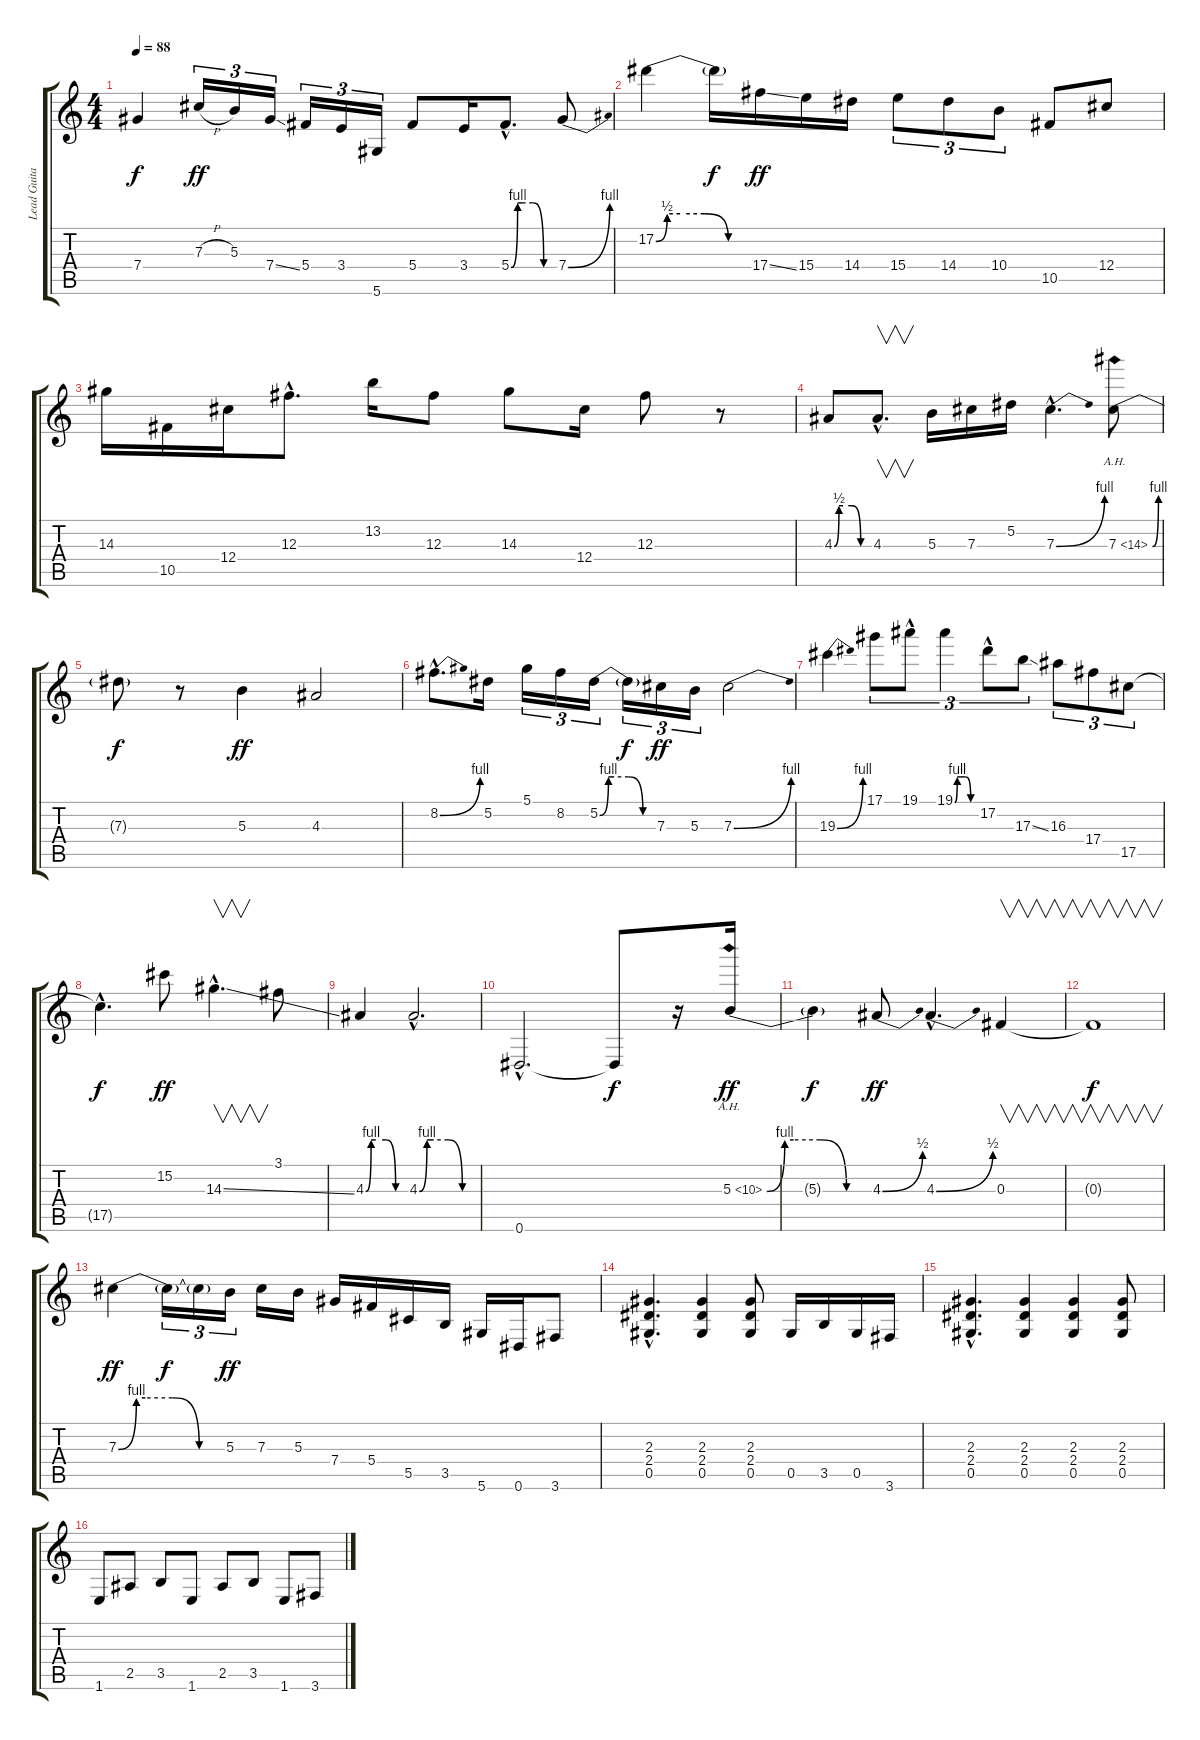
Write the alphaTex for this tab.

\track ("Lead Guitar" "Lead Guita") {instrument distortionguitar}
\staff {score tabs}
\tuning (Eb4 Bb3 Gb3 Db3 Ab2 Eb2) {hide}
\ts (4 4)
\tempo 88
\clef g2
\ks c
7.4{t}.4{dy f} 7.3{h}.16{tu (3 2) dy ff} 5.3.16{tu (3 2)} 7.4{ss}.16{tu (3 2)} 5.4.16{tu (3 2)} 3.4.16{tu (3 2)} 5.6.16{tu (3 2)} 5.4.8 3.4.16 5.4{be (custom 0 0 9 4 15 4 30 4 45 0 60 0) hac}.8{d} 7.4{be (bend 0 0 60 4)}.8 |
17.2{be (custom 0 0 7 2 15 2 30 2 45 0 60 0)}.4 17.2{t}.16{dy f} 17.4{ss}.16{dy ff} 15.4.16 14.4.16 15.4.8{tu (3 2)} 14.4.8{tu (3 2)} 10.4.8{tu (3 2)} 10.5.8 12.4.8 |
14.3.16 10.5.16 12.4.16 12.3{hac}.8{d} 13.2.16 12.3.8 14.3.8 12.4.16 12.3.8 r.8 |
4.3{be (custom 0 0 8 2 15 2 30 2 45 0 60 0)}.8 4.3{hac}.8{v d} 5.3.16 7.3.16 5.2.16 7.3{be (bend 0 0 60 4) hac}.4{d} 7.3{be (bend 0 0 60 4) ah 7}.8 |
7.3{t}.8{dy f} r.8 5.3.4{dy ff} 4.3.2 |
8.2{be (bend 0 0 60 4) hac}.8{d} 5.2.16 5.1.16{tu (3 2)} 8.2.16{tu (3 2)} 5.2{be (custom 0 0 9 4 15 4 30 4 45 0 60 0)}.16{tu (3 2)} 5.2{t}.16{tu (3 2) dy f} 7.3.16{tu (3 2) dy ff} 5.3.16{tu (3 2)} 7.3{be (bend 0 0 60 4)}.2 |
19.3{be (bend 0 0 60 4)}.4 17.1.8{tu (3 2)} 19.1{hac}.8{tu (3 2)} 19.1{be (custom 0 0 7 4 15 4 30 4 45 0 60 0)}.4{tu (3 2)} 17.2{hac}.8{tu (3 2)} 17.3{ss}.8{tu (3 2)} 16.3.8{tu (3 2)} 17.4.8{tu (3 2)} 17.5.8{tu (3 2)} |
17.5{hac t}.4{d dy f} 15.2.8{dy ff} 14.3{ss hac}.4{v d} 3.1.8 |
4.3{be (custom 0 0 8 4 15 4 30 4 45 0 60 0)}.4 4.3{be (custom 0 0 8 4 15 4 30 4 45 0 60 0) hac}.2{d} |
0.6{hac}.2{d} 0.6{t}.8{dy f} r.16 5.3{be (custom 0 0 10 4 15 4 30 4 45 0 60 0) ah 5}.16{dy ff} |
5.3{t}.4{dy f} 4.3{be (bend 0 0 60 2)}.8{dy ff} 4.3{be (bend 0 0 60 2) hac}.4{d} 0.3.4{v} |
0.3{t}.1{v dy f} |
7.3{be (custom 0 0 10 4 15 4 30 4 45 0 60 0)}.4{dy ff} 7.3{t}.16{tu (3 2) dy f} 7.3{t}.16{tu (3 2)} 5.3.16{tu (3 2) dy ff} 7.3.16 5.3.16 7.4.16 5.4.16 5.5.16 3.5.16 5.6.16 0.6.16 3.6.8 |
(2.3{hac} 2.4{hac} 0.5{hac}).4{d} (2.3 2.4 0.5).4 (2.3 2.4 0.5).8 0.5.16 3.5.16 0.5.16 3.6.16 |
(2.3{hac} 2.4{hac} 0.5{hac}).4{d} (2.3 2.4 0.5).4 (2.3 2.4 0.5).4 (2.3 2.4 0.5).8 |
1.6.8 2.5.8 3.5.8 1.6.8 2.5.8 3.5.8 1.6.8 3.6.8
